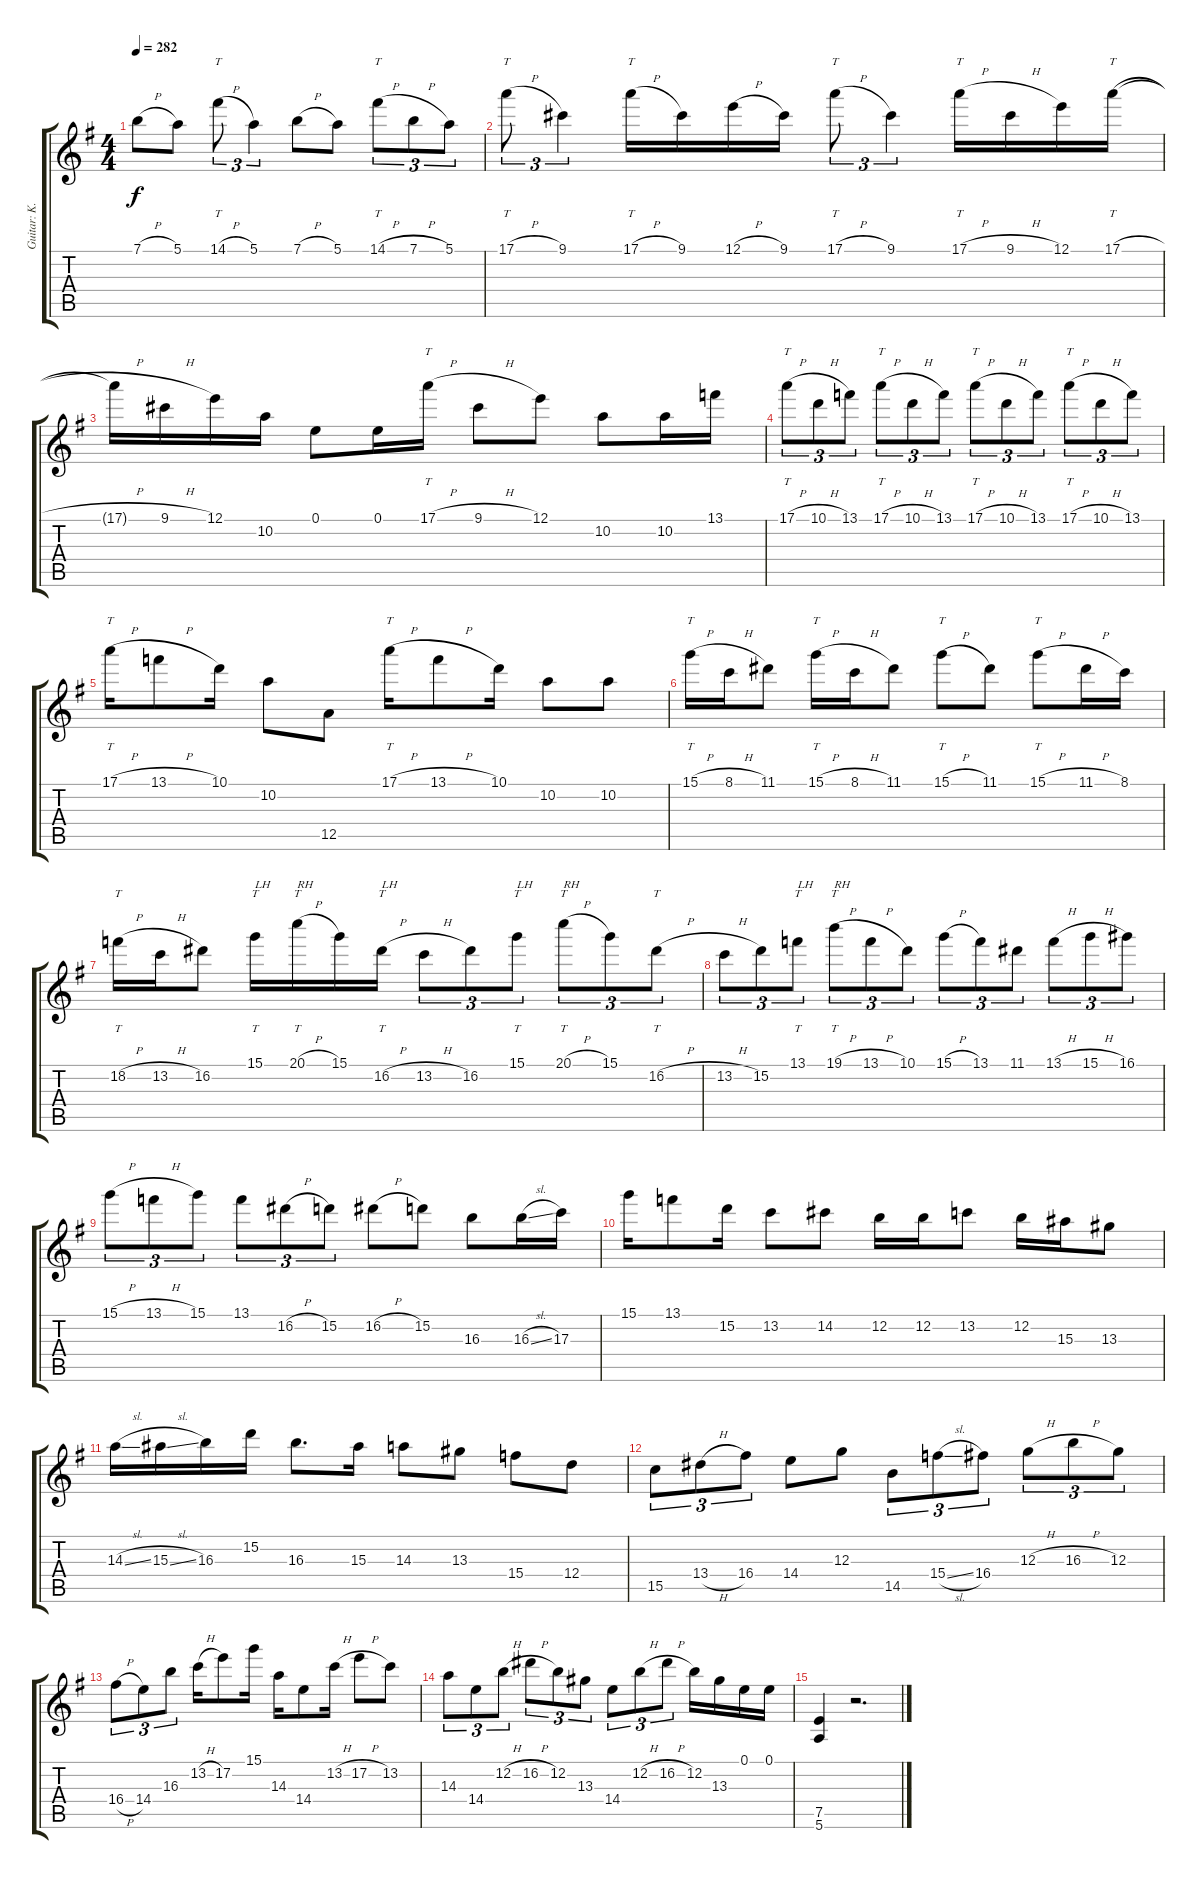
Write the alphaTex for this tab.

\track ("Guitar: K.K." "Guitar: K.") {instrument overdrivenguitar}
\staff {score tabs}
\tuning (E4 B3 G3 D3 A2 E2) {hide}
\ts (4 4)
\tempo 282
\clef g2
\ks g
7.1{h}.8{dy f} 5.1.8 14.1{h}.8{tt tu (3 2)} 5.1.4{tu (3 2)} 7.1{h}.8 5.1.8 14.1{h}.8{tt tu (3 2)} 7.1{h}.8{tu (3 2)} 5.1.8{tu (3 2)} |
17.1{h}.8{tt tu (3 2)} 9.1.4{tu (3 2)} 17.1{h}.16{tt} 9.1.16 12.1{h}.16 9.1.16 17.1{h}.8{tt tu (3 2)} 9.1.4{tu (3 2)} 17.1{h}.16{tt} 9.1{h}.16 12.1.16 17.1{h}.16{tt} |
17.1{h t}.16 9.1{h}.16 12.1.16 10.2.16 0.1.8 0.1.16 17.1{h}.16{tt} 9.1{h}.8 12.1.8 10.2.8 10.2.16 13.1.16 |
17.1{h}.8{tt tu (3 2)} 10.1{h}.8{tu (3 2)} 13.1.8{tu (3 2)} 17.1{h}.8{tt tu (3 2)} 10.1{h}.8{tu (3 2)} 13.1.8{tu (3 2)} 17.1{h}.8{tt tu (3 2)} 10.1{h}.8{tu (3 2)} 13.1.8{tu (3 2)} 17.1{h}.8{tt tu (3 2)} 10.1{h}.8{tu (3 2)} 13.1.8{tu (3 2)} |
17.1{h}.16{tt} 13.1{h}.8 10.1.16 10.2.8 12.5.8 17.1{h}.16{tt} 13.1{h}.8 10.1.16 10.2.8 10.2.8 |
15.1{h}.16{tt} 8.1{h}.16 11.1.8 15.1{h}.16{tt} 8.1{h}.16 11.1.8 15.1{h}.8{tt} 11.1.8 15.1{h}.8{tt} 11.1{h}.16 8.1.16 |
18.2{h}.16{tt} 13.2{h}.16 16.2.8 15.1.16{tt txt "LH"} 20.1{h}.16{tt txt "RH"} 15.1.16 16.2{h}.16{tt txt "LH"} 13.2{h}.8{tu (3 2)} 16.2.8{tu (3 2)} 15.1.8{tt tu (3 2) txt "LH"} 20.1{h}.8{tt tu (3 2) txt "RH"} 15.1.8{tu (3 2)} 16.2{h}.8{tt tu (3 2)} |
13.2{h}.8{tu (3 2)} 15.2.8{tu (3 2)} 13.1.8{tt tu (3 2) txt "LH"} 19.1{h}.8{tt tu (3 2) txt "RH"} 13.1{h}.8{tu (3 2)} 10.1.8{tu (3 2)} 15.1{h}.8{tu (3 2)} 13.1.8{tu (3 2)} 11.1.8{tu (3 2)} 13.1{h}.8{tu (3 2)} 15.1{h}.8{tu (3 2)} 16.1.8{tu (3 2)} |
15.1{h}.8{tu (3 2)} 13.1{h}.8{tu (3 2)} 15.1.8{tu (3 2)} 13.1.8{tu (3 2)} 16.2{h}.8{tu (3 2)} 15.2.8{tu (3 2)} 16.2{h}.8 15.2.8 16.3.8 16.3{sl}.16 17.3.16 |
15.1.16 13.1.8 15.2.16 13.2.8 14.2.8 12.2.16 12.2.16 13.2.8 12.2.16 15.3.16 13.3.8 |
14.3{sl}.16 15.3{sl}.16 16.3.16 15.2.16 16.3.8{d} 15.3.16 14.3.8 13.3.8 15.4.8 12.4.8 |
15.5.8{tu (3 2)} 13.4{h}.8{tu (3 2)} 16.4.8{tu (3 2)} 14.4.8 12.3.8 14.5.8{tu (3 2)} 15.4{sl}.8{tu (3 2)} 16.4.8{tu (3 2)} 12.3{h}.8{tu (3 2)} 16.3{h}.8{tu (3 2)} 12.3.8{tu (3 2)} |
16.4{h}.8{tu (3 2)} 14.4.8{tu (3 2)} 16.3.8{tu (3 2)} 13.2{h}.16 17.2.8 15.1.16 14.3.16 14.4.8 13.2{h}.16 17.2{h}.8 13.2.8 |
14.3.8{tu (3 2)} 14.4.8{tu (3 2)} 12.2{h}.8{tu (3 2)} 16.2{h}.8{tu (3 2)} 12.2.8{tu (3 2)} 13.3.8{tu (3 2)} 14.4.8{tu (3 2)} 12.2{h}.8{tu (3 2)} 16.2{h}.8{tu (3 2)} 12.2.16 13.3.16 0.1.16 0.1.16 |
(7.5 5.6).4 r.2{d}
